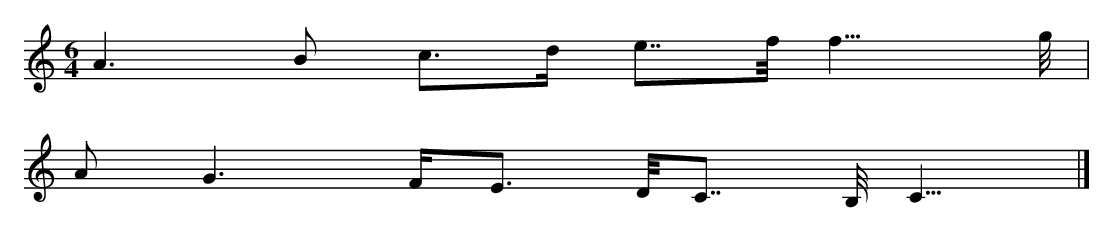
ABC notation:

X:1
T:
M:6/4
K:C
A2>B2 c>d e>>f f2>>>g2  |
A2<G2 F<E D<<C B,2<<<C2 |]
